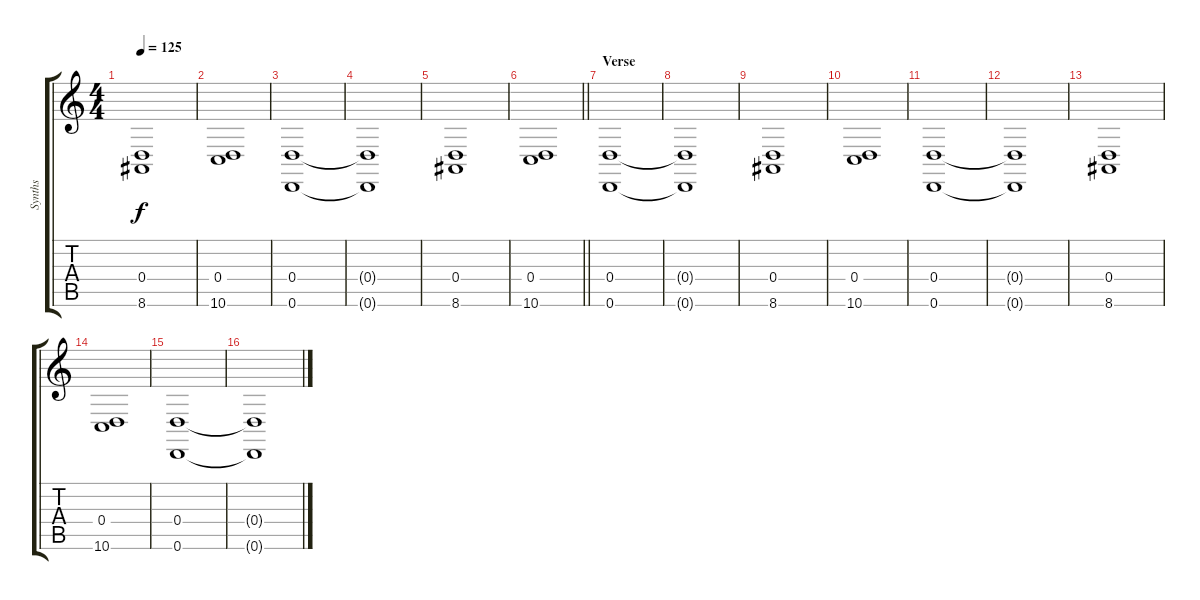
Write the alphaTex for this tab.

\track ("Synths" "Synths") {instrument synthstrings1}
\staff {score tabs}
\tuning (E4 B3 G3 D3 A2 D2) {hide}
\ts (4 4)
\tempo 125
\clef g2
\ks c
(0.4 8.6).1{dy f} |
(0.4 10.6).1 |
(0.4 0.6).1 |
(0.4{t} 0.6{t}).1 |
(0.4 8.6).1 |
\barLineRight lightlight
(0.4 10.6).1 |
\section ("" "Verse")
(0.4 0.6).1 |
(0.4{t} 0.6{t}).1 |
(0.4 8.6).1 |
(0.4 10.6).1 |
(0.4 0.6).1 |
(0.4{t} 0.6{t}).1 |
(0.4 8.6).1 |
(0.4 10.6).1 |
(0.4 0.6).1 |
(0.4{t} 0.6{t}).1
